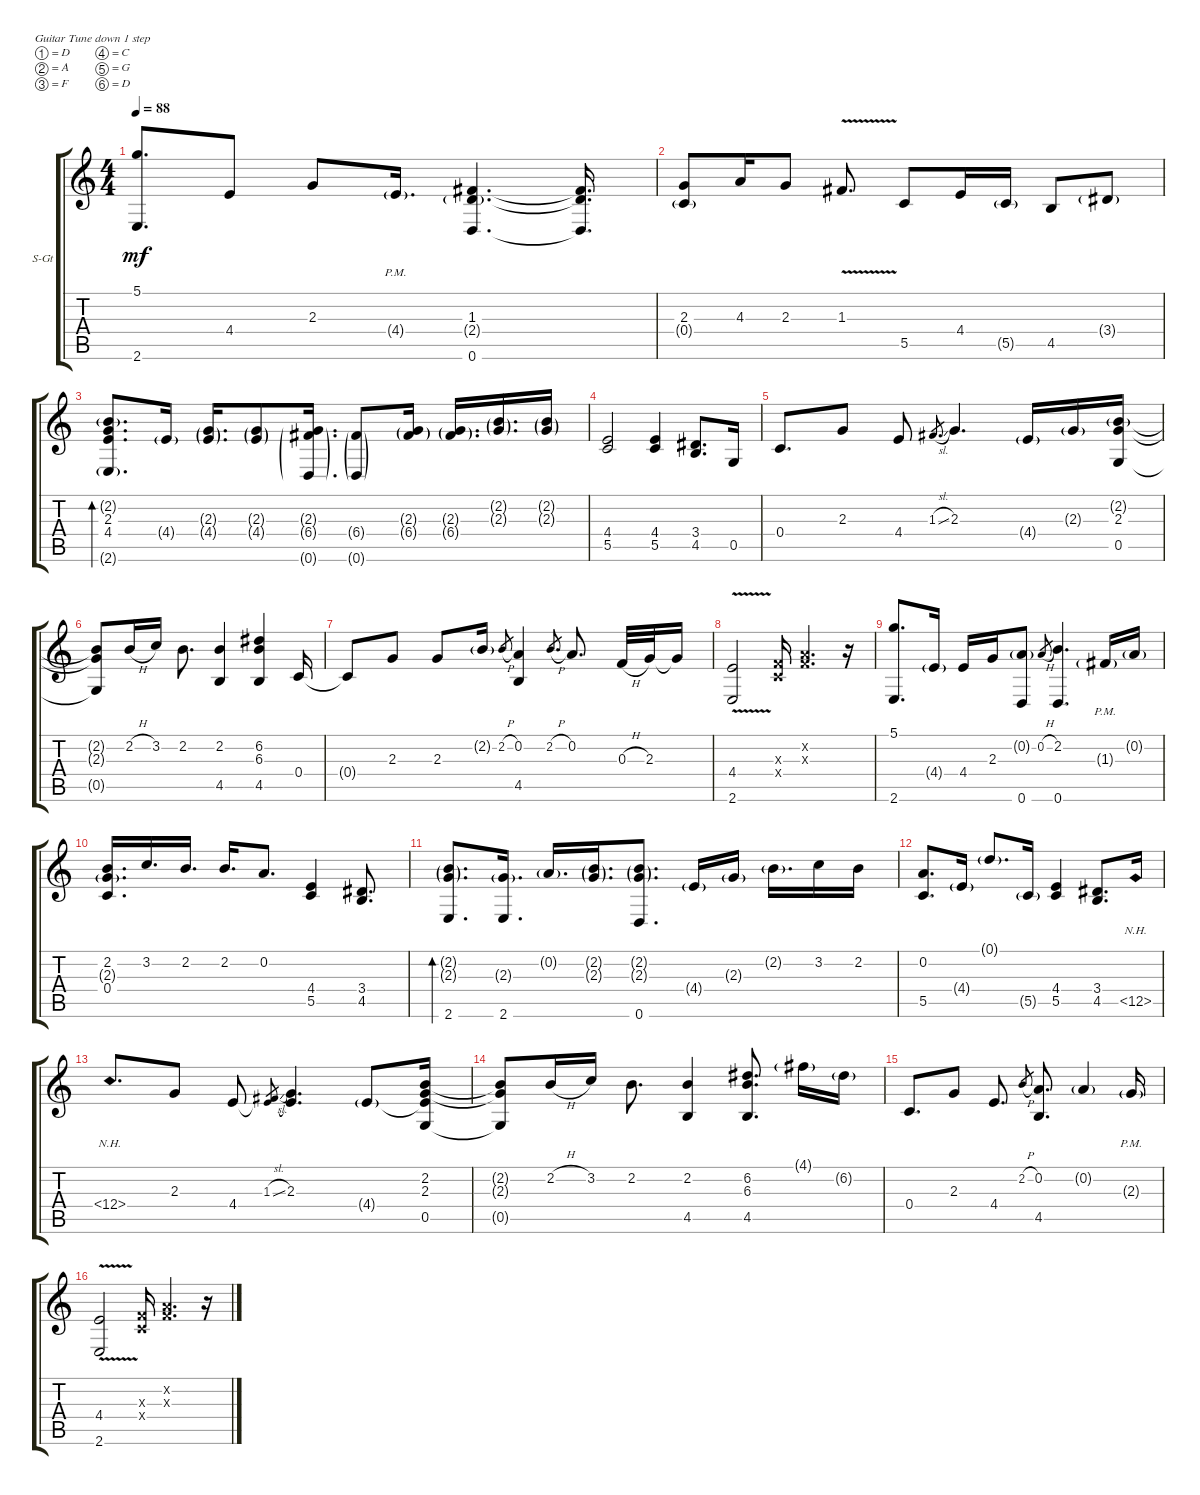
\defaultSystemsLayout 4
\bracketExtendMode groupsimilarinstruments
\firstSystemTrackNameOrientation horizontal
\otherSystemsTrackNameOrientation horizontal
\track ("Steel Guitar" "S-Gt") {instrument acousticguitarsteel}
\staff {score tabs}
\tuning (D4 A3 F3 C3 G2 D2)
\ts (4 4)
\tempo 88
\clef g2
\ks c
(2.6 5.1).8{d dy mf} 4.4.8 2.3.8 4.4{g pm}.16{d} (0.6 2.4{g} 1.3).4{d} (1.3{t} 2.4{t} 0.6{t}).16{d} |
(0.4{g} 2.3).8 4.3.16 2.3.8 1.3{v}.8{d} 5.5.8 4.4.16 5.5{g}.16 4.5.8 3.4{g}.8 |
(2.6{g} 4.4 2.3 2.2{g}).8{d bd 118} 4.4{g}.16 (4.4{g} 2.3{g}).16{d} (4.4{g} 2.3{g}).8 (0.6{g} 2.3{g} 6.4{g}).16{d} (0.6{g} 6.4{g}).8 (6.4{g} 2.3{g}).16 (6.4{g} 2.3{g}).16{d} (2.3{g} 2.2{g}).16{d} (2.3{g} 2.2{g}).16 |
(5.5 4.4).2 (5.5 4.4).4 (4.5 3.4).8{d} 0.5.16 |
0.4.8{d} 2.3.8 4.4.8 1.3{sl}.8{d gr} 2.3.4{d} 4.4{g}.16 2.3{g}.16 (2.2{g} 2.3 0.5).16 |
(0.5{t} 2.3{t} 2.2{t}).8 2.2{h}.16 3.2.16 2.2.8{d} (4.5 2.2).4 (4.5 6.2 6.3).4 0.4.16 |
0.4{t}.8 2.3.8 2.3.8 2.2{g}.16 2.2{h}.8{gr} (0.2 4.5).4 2.2{h}.8{d gr} 0.2.8{d} 0.3{h}.32 2.3.32 2.3{t}.16 |
(2.6 4.4{v}).2 (0.4{x} 0.3{x}).16 (0.3{x} 0.2{x}).4{d} r.16 |
(2.6 5.1).8{d} 4.4{g}.16 4.4.16 2.3.16 (0.6 0.2{g}).8 0.2{h}.8{gr} (0.6 2.2).4{d} 1.3{g pm}.16 0.2{g}.16 |
(2.2 0.4 2.3{g}).16{d} 3.2.16{d} 2.2.16{d} 2.2.16{d} 0.2.8{d} (5.5 4.4).4 (4.5 3.4).8{d} |
(2.6 2.3{g} 2.2{g}).8{d bd 115} (2.6 2.3{g}).16{d} 0.2{g}.16{d} (2.2{g} 2.3{g}).16{d} (2.2{g} 2.3{g} 0.6).8{d} 4.4{g}.16 2.3{g}.16 2.2{g}.16{d} 3.2.16 2.2.16 |
(0.2 5.5).8{d} 4.4{g}.16 0.1{g}.8{d} 5.5{g}.16 (5.5 4.4).4 (4.5 3.4).8{d} 12.5{nh}.16 |
12.4{nh}.8{d} 2.3.8 4.4.8 (1.3{sl} 4.4{t}).8{gr} (2.3 4.4{t}).4{d} 4.4{g}.8 (2.2 2.3 0.5 4.4{t}).16 |
(0.5{t} 2.3{t} 2.2{t}).8 2.2{h}.16 3.2.16 2.2.8{d} (4.5 2.2).4 (4.5 6.2 6.3).8{d} 4.1{g}.16 6.2{g}.16 |
0.4.8{d} 2.3.8 4.4.8{d} 2.2{h}.8{gr} (4.5 0.2).8{d} 0.2{g}.4 2.3{g pm}.16 |
(2.6 4.4{v}).2 (0.4{x} 0.3{x}).16 (0.3{x} 0.2{x}).4{d} r.16
